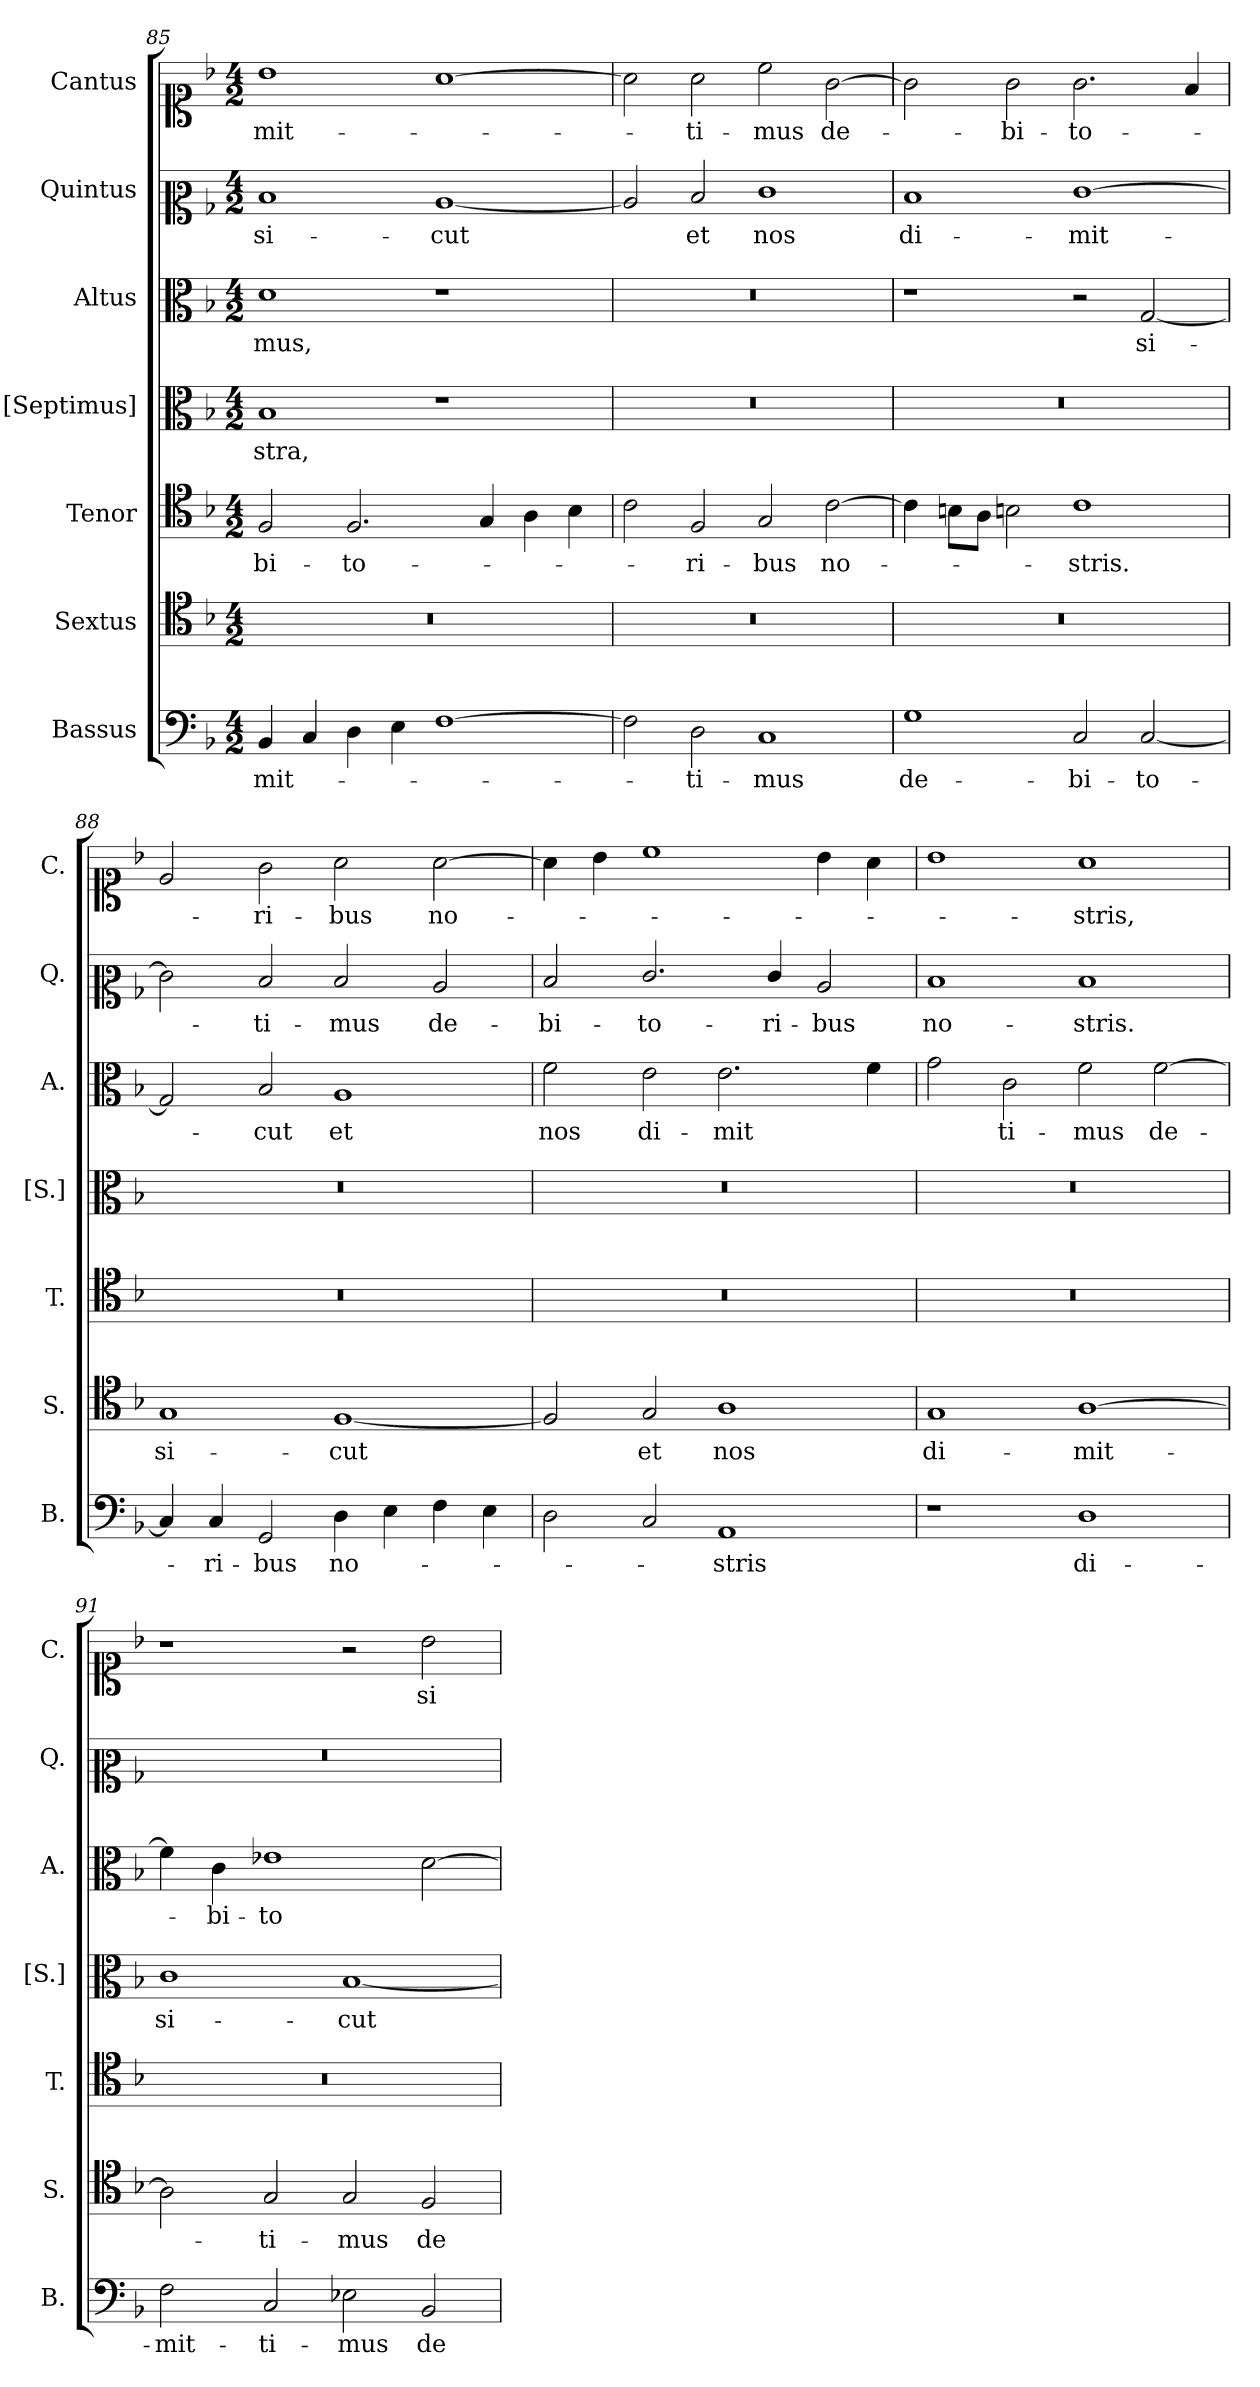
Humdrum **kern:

**kern	**text	**kern	**text	**kern	**text	**kern	**text	**kern	**text	**kern	**text	**kern	**text
*part7	*part7	*part6	*part6	*part5	*part5	*part4	*part4	*part3	*part3	*part2	*part2	*part1	*part1
*staff7	*staff7	*staff6	*staff6	*staff5	*staff5	*staff4	*staff4	*staff3	*staff3	*staff2	*staff2	*staff1	*staff1
*I"Bassus	*	*I"Sextus	*	*I"Tenor	*	*I"[Septimus]	*	*I"Altus	*	*I"Quintus	*	*I"Cantus	*
*I'B.	*	*I'S.	*	*I'T.	*	*I'[S.]	*	*I'A.	*	*I'Q.	*	*I'C.	*
*clefF4	*	*clefC4	*	*clefC4	*	*clefC3	*	*clefC3	*	*clefC2	*	*clefC1	*
*k[b-]	*	*k[b-]	*	*k[b-]	*	*k[b-]	*	*k[b-]	*	*k[b-]	*	*k[b-]	*
*M4/2	*	*M4/2	*	*M4/2	*	*M4/2	*	*M4/2	*	*M4/2	*	*M4/2	*
=85	=85	=85	=85	=85	=85	=85	=85	=85	=85	=85	=85	=85	=85
!	!LO:LY:b	!	!	!	!LO:LY:b	!	!LO:LY:b	!	!LO:LY:b	!	!LO:LY:b	!	!LO:LY:b
4BB-/	-mit-	0r	.	2F/	-bi-	1B-	-stra,	1d	-mus,	1d	si-	1b-	-mit-
4C/	.	.	.	.	.	.	.	.	.	.	.	.	.
!	!	!	!	!	!LO:LY:b	!	!	!	!	!	!	!	!
4D\	.	.	.	2.F/	-to-	.	.	.	.	.	.	.	.
4E\	.	.	.	.	.	.	.	.	.	.	.	.	.
!	!	!	!	!	!	!	!	!	!	!	!LO:LY:b	!	!
[1F	.	.	.	.	.	1r	.	1r	.	[1c	-cut	[1a	.
.	.	.	.	4G/	.	.	.	.	.	.	.	.	.
.	.	.	.	4A\	.	.	.	.	.	.	.	.	.
.	.	.	.	4B-\	.	.	.	.	.	.	.	.	.
=86	=86	=86	=86	=86	=86	=86	=86	=86	=86	=86	=86	=86	=86
2F\]	.	0r	.	2c\	.	0r	.	0r	.	2c/]	.	2a\]	.
!	!LO:LY:b	!	!	!	!LO:LY:b	!	!	!	!	!	!LO:LY:b	!	!LO:LY:b
2D\	-ti-	.	.	2F/	-ri-	.	.	.	.	2d/	et	2a\	-ti-
!	!LO:LY:b	!	!	!	!LO:LY:b	!	!	!	!	!	!LO:LY:b	!	!LO:LY:b
1C	-mus	.	.	2G/	-bus	.	.	.	.	1e	nos	2cc\	-mus
!	!	!	!	!	!LO:LY:b	!	!	!	!	!	!	!	!LO:LY:b
.	.	.	.	[2c\	no-	.	.	.	.	.	.	[2g\	de-
=87	=87	=87	=87	=87	=87	=87	=87	=87	=87	=87	=87	=87	=87
!	!LO:LY:b	!	!	!	!	!	!	!	!	!	!LO:LY:b	!	!
1G	de-	0r	.	4c\]	.	0r	.	1r	.	1d	di-	2g\]	.
.	.	.	.	8Bn\L	.	.	.	.	.	.	.	.	.
.	.	.	.	8A\J	.	.	.	.	.	.	.	.	.
!	!	!	!	!	!	!	!	!	!	!	!	!	!LO:LY:b
.	.	.	.	2Bn\	.	.	.	.	.	.	.	2g\	-bi-
!	!LO:LY:b	!	!	!	!LO:LY:b	!	!	!	!	!	!LO:LY:b	!	!LO:LY:b
2C/	-bi-	.	.	1c	-stris.	.	.	2r	.	[1e	-mit-	2.g\	-to-
!	!LO:LY:b	!	!	!	!	!	!	!	!LO:LY:b	!	!	!	!
[2C/	-to-	.	.	.	.	.	.	[2G/	si-	.	.	.	.
.	.	.	.	.	.	.	.	.	.	.	.	4f/	.
=88	=88	=88	=88	=88	=88	=88	=88	=88	=88	=88	=88	=88	=88
!	!	!	!LO:LY:b	!	!	!	!	!	!	!	!	!	!
4C/]	.	1G	si-	0r	.	0r	.	2G/]	.	2e\]	.	2e/	.
!	!LO:LY:b	!	!	!	!	!	!	!	!	!	!	!	!
4C/	-ri-	.	.	.	.	.	.	.	.	.	.	.	.
!	!LO:LY:b	!	!	!	!	!	!	!	!LO:LY:b	!	!LO:LY:b	!	!LO:LY:b
2GG/	-bus	.	.	.	.	.	.	2B-/	-cut	2d/	-ti-	2g\	-ri-
!	!LO:LY:b	!	!LO:LY:b	!	!	!	!	!	!LO:LY:b	!	!LO:LY:b	!	!LO:LY:b
4D\	no-	[1F	-cut	.	.	.	.	1A	et	2d/	-mus	2a\	-bus
4E\	.	.	.	.	.	.	.	.	.	.	.	.	.
!	!	!	!	!	!	!	!	!	!	!	!LO:LY:b	!	!LO:LY:b
4F\	.	.	.	.	.	.	.	.	.	2c/	de-	[2a\	no-
4E\	.	.	.	.	.	.	.	.	.	.	.	.	.
!!LO:PB:g=z
=89	=89	=89	=89	=89	=89	=89	=89	=89	=89	=89	=89	=89	=89
!	!	!	!	!	!	!	!	!	!LO:LY:b	!	!LO:LY:b	!	!
2D\	.	2F/]	.	0r	.	0r	.	2f\	nos	2d/	-bi-	4a\]	.
.	.	.	.	.	.	.	.	.	.	.	.	4b-\	.
!	!	!	!LO:LY:b	!	!	!	!	!	!LO:LY:b	!	!LO:LY:b	!	!
2C/	.	2G/	et	.	.	.	.	2e\	di-	2.e/	-to-	1cc	.
!	!LO:LY:b	!	!LO:LY:b	!	!	!	!	!	!LO:LY:b	!	!	!	!
1AA	-stris	1A	nos	.	.	.	.	2.e\	-mit	.	.	.	.
!	!	!	!	!	!	!	!	!	!	!	!LO:LY:b	!	!
.	.	.	.	.	.	.	.	.	.	4e/	-ri-	.	.
!	!	!	!	!	!	!	!	!	!	!	!LO:LY:b	!	!
.	.	.	.	.	.	.	.	.	.	2c/	-bus	4b-\	.
.	.	.	.	.	.	.	.	4f\	.	.	.	4a\	.
=90	=90	=90	=90	=90	=90	=90	=90	=90	=90	=90	=90	=90	=90
!	!	!	!LO:LY:b	!	!	!	!	!	!	!	!LO:LY:b	!	!
1r	.	1G	di-	0r	.	0r	.	2g\	.	1d	no-	1b-	.
!	!	!	!	!	!	!	!	!	!LO:LY:b	!	!	!	!
.	.	.	.	.	.	.	.	2c\	ti-	.	.	.	.
!	!LO:LY:b	!	!LO:LY:b	!	!	!	!	!	!LO:LY:b	!	!LO:LY:b	!	!LO:LY:b
1D	di-	[1A	-mit-	.	.	.	.	2f\	-mus	1d	-stris.	1a	-stris,
!	!	!	!	!	!	!	!	!	!LO:LY:b	!	!	!	!
.	.	.	.	.	.	.	.	[2f\	de-	.	.	.	.
=91	=91	=91	=91	=91	=91	=91	=91	=91	=91	=91	=91	=91	=91
!	!LO:LY:b	!	!	!	!	!	!LO:LY:b	!	!	!	!	!	!
2F\	-mit-	2A\]	.	0r	.	1c	si-	4f\]	.	0r	.	1r	.
!	!	!	!	!	!	!	!	!	!LO:LY:b	!	!	!	!
.	.	.	.	.	.	.	.	4c\	-bi-	.	.	.	.
!	!LO:LY:b	!	!LO:LY:b	!	!	!	!	!	!LO:LY:b	!	!	!	!
2C/	-ti-	2G/	-ti-	.	.	.	.	1e-X	-to	.	.	.	.
!	!LO:LY:b	!	!LO:LY:b	!	!	!	!LO:LY:b	!	!	!	!	!	!
2E-X\	-mus	2G/	-mus	.	.	[1B-	-cut	.	.	.	.	2r	.
!	!LO:LY:b	!	!LO:LY:b	!	!	!	!	!	!	!	!	!	!LO:LY:b
2BB-/	de-	2F/	de-	.	.	.	.	[2d\	.	.	.	2b-\	-si-
=	=	=	=	=	=	=	=	=	=	=	=	=	=
*-	*-	*-	*-	*-	*-	*-	*-	*-	*-	*-	*-	*-	*-
